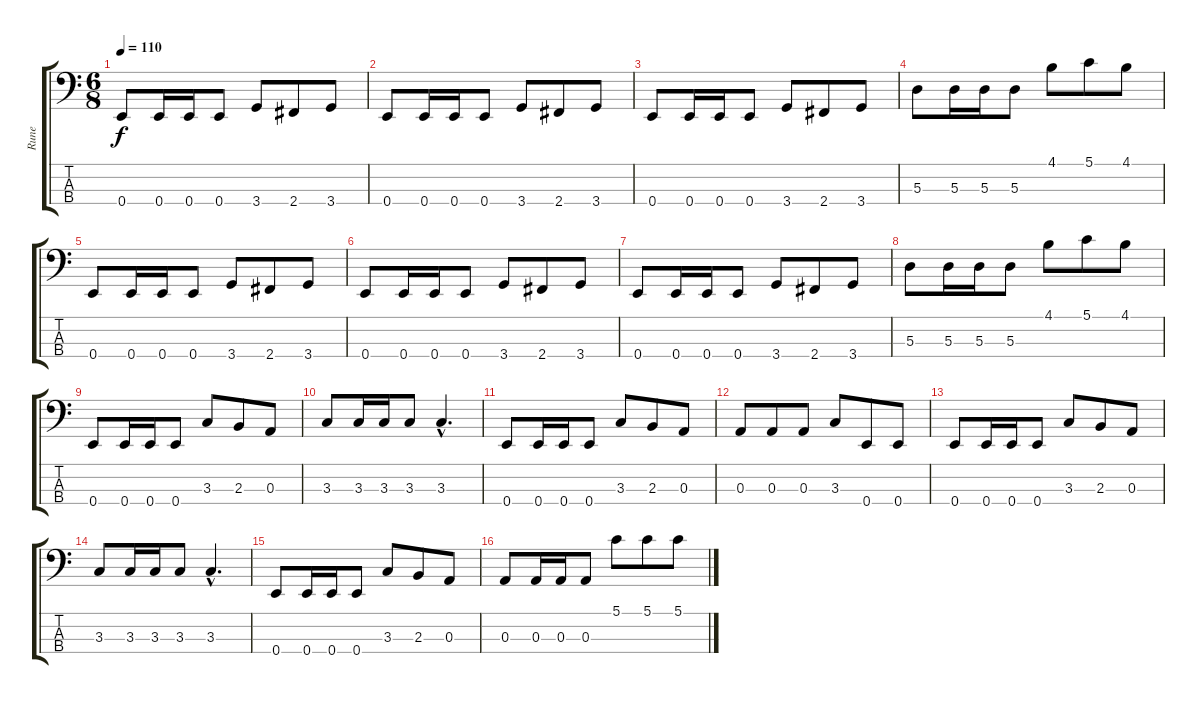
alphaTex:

\track ("Rune" "Rune") {instrument electricbassfinger}
\staff {score tabs}
\tuning (G2 D2 A1 E1) {hide}
\ts (6 8)
\tempo 110
\clef f4
\ks c
0.4.8{dy f} 0.4.16 0.4.16 0.4.8 3.4.8 2.4.8 3.4.8 |
0.4.8 0.4.16 0.4.16 0.4.8 3.4.8 2.4.8 3.4.8 |
0.4.8 0.4.16 0.4.16 0.4.8 3.4.8 2.4.8 3.4.8 |
5.3.8 5.3.16 5.3.16 5.3.8 4.1.8 5.1.8 4.1.8 |
0.4.8 0.4.16 0.4.16 0.4.8 3.4.8 2.4.8 3.4.8 |
0.4.8 0.4.16 0.4.16 0.4.8 3.4.8 2.4.8 3.4.8 |
0.4.8 0.4.16 0.4.16 0.4.8 3.4.8 2.4.8 3.4.8 |
5.3.8 5.3.16 5.3.16 5.3.8 4.1.8 5.1.8 4.1.8 |
0.4.8 0.4.16 0.4.16 0.4.8 3.3.8 2.3.8 0.3.8 |
3.3.8 3.3.16 3.3.16 3.3.8 3.3{hac}.4{d} |
0.4.8 0.4.16 0.4.16 0.4.8 3.3.8 2.3.8 0.3.8 |
0.3.8 0.3.8 0.3.8 3.3.8 0.4.8 0.4.8 |
0.4.8 0.4.16 0.4.16 0.4.8 3.3.8 2.3.8 0.3.8 |
3.3.8 3.3.16 3.3.16 3.3.8 3.3{hac}.4{d} |
0.4.8 0.4.16 0.4.16 0.4.8 3.3.8 2.3.8 0.3.8 |
0.3.8 0.3.16 0.3.16 0.3.8 5.1.8 5.1.8 5.1.8
